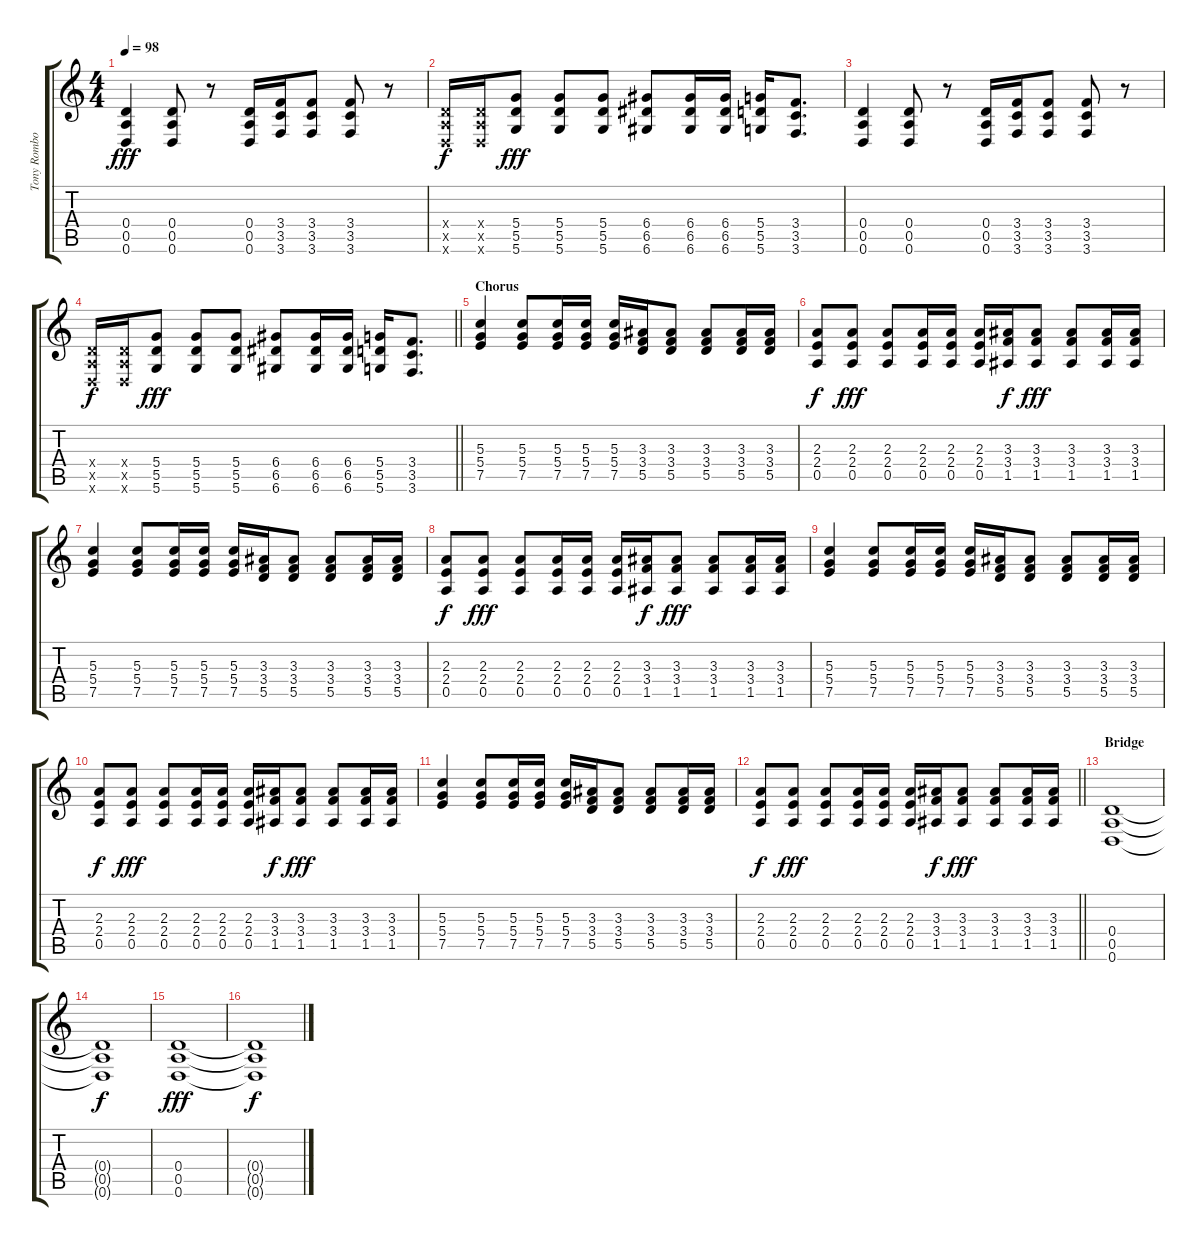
\track ("Tony Rombola - Disto Guitar" "Tony Rombo") {instrument distortionguitar}
\staff {score tabs}
\tuning (E4 B3 G3 D3 A2 D2) {hide}
\ts (4 4)
\tempo 98
\clef g2
\ks c
(0.4 0.5 0.6).4{dy fff} (0.4 0.5 0.6).8 r.8 (0.4 0.5 0.6).16 (3.4 3.5 3.6).16 (3.4 3.5 3.6).8 (3.4 3.5 3.6).8 r.8 |
(0.4{x} 0.5{x} 0.6{x}).16{dy f} (0.4{x} 0.5{x} 0.6{x}).16 (5.4 5.5 5.6).8{dy fff} (5.4 5.5 5.6).8 (5.4 5.5 5.6).8 (6.4 6.5 6.6).8 (6.4 6.5 6.6).16 (6.4 6.5 6.6).16 (5.4 5.5 5.6).16 (3.4 3.5 3.6).8{d} |
(0.4 0.5 0.6).4 (0.4 0.5 0.6).8 r.8 (0.4 0.5 0.6).16 (3.4 3.5 3.6).16 (3.4 3.5 3.6).8 (3.4 3.5 3.6).8 r.8 |
\barLineRight lightlight
(0.4{x} 0.5{x} 0.6{x}).16{dy f} (0.4{x} 0.5{x} 0.6{x}).16 (5.4 5.5 5.6).8{dy fff} (5.4 5.5 5.6).8 (5.4 5.5 5.6).8 (6.4 6.5 6.6).8 (6.4 6.5 6.6).16 (6.4 6.5 6.6).16 (5.4 5.5 5.6).16 (3.4 3.5 3.6).8{d} |
\section ("" "Chorus")
(5.3 5.4 7.5).4 (5.3 5.4 7.5).8 (5.3 5.4 7.5).16 (5.3 5.4 7.5).16 (5.3 5.4 7.5).16 (3.3 3.4 5.5).16 (3.3 3.4 5.5).8 (3.3 3.4 5.5).8 (3.3 3.4 5.5).16 (3.3 3.4 5.5).16 |
(2.3 2.4 0.5).8{dy f} (2.3 2.4 0.5).8{dy fff} (2.3 2.4 0.5).8 (2.3 2.4 0.5).16 (2.3 2.4 0.5).16 (2.3 2.4 0.5).16 (3.3 3.4 1.5).16{dy f} (3.3 3.4 1.5).8{dy fff} (3.3 3.4 1.5).8 (3.3 3.4 1.5).16 (3.3 3.4 1.5).16 |
(5.3 5.4 7.5).4 (5.3 5.4 7.5).8 (5.3 5.4 7.5).16 (5.3 5.4 7.5).16 (5.3 5.4 7.5).16 (3.3 3.4 5.5).16 (3.3 3.4 5.5).8 (3.3 3.4 5.5).8 (3.3 3.4 5.5).16 (3.3 3.4 5.5).16 |
(2.3 2.4 0.5).8{dy f} (2.3 2.4 0.5).8{dy fff} (2.3 2.4 0.5).8 (2.3 2.4 0.5).16 (2.3 2.4 0.5).16 (2.3 2.4 0.5).16 (3.3 3.4 1.5).16{dy f} (3.3 3.4 1.5).8{dy fff} (3.3 3.4 1.5).8 (3.3 3.4 1.5).16 (3.3 3.4 1.5).16 |
(5.3 5.4 7.5).4 (5.3 5.4 7.5).8 (5.3 5.4 7.5).16 (5.3 5.4 7.5).16 (5.3 5.4 7.5).16 (3.3 3.4 5.5).16 (3.3 3.4 5.5).8 (3.3 3.4 5.5).8 (3.3 3.4 5.5).16 (3.3 3.4 5.5).16 |
(2.3 2.4 0.5).8{dy f} (2.3 2.4 0.5).8{dy fff} (2.3 2.4 0.5).8 (2.3 2.4 0.5).16 (2.3 2.4 0.5).16 (2.3 2.4 0.5).16 (3.3 3.4 1.5).16{dy f} (3.3 3.4 1.5).8{dy fff} (3.3 3.4 1.5).8 (3.3 3.4 1.5).16 (3.3 3.4 1.5).16 |
(5.3 5.4 7.5).4 (5.3 5.4 7.5).8 (5.3 5.4 7.5).16 (5.3 5.4 7.5).16 (5.3 5.4 7.5).16 (3.3 3.4 5.5).16 (3.3 3.4 5.5).8 (3.3 3.4 5.5).8 (3.3 3.4 5.5).16 (3.3 3.4 5.5).16 |
\barLineRight lightlight
(2.3 2.4 0.5).8{dy f} (2.3 2.4 0.5).8{dy fff} (2.3 2.4 0.5).8 (2.3 2.4 0.5).16 (2.3 2.4 0.5).16 (2.3 2.4 0.5).16 (3.3 3.4 1.5).16{dy f} (3.3 3.4 1.5).8{dy fff} (3.3 3.4 1.5).8 (3.3 3.4 1.5).16 (3.3 3.4 1.5).16 |
\section ("" "Bridge")
(0.4 0.5 0.6).1 |
(0.4{t} 0.5{t} 0.6{t}).1{dy f} |
(0.4 0.5 0.6).1{dy fff} |
(0.4{t} 0.5{t} 0.6{t}).1{dy f}
